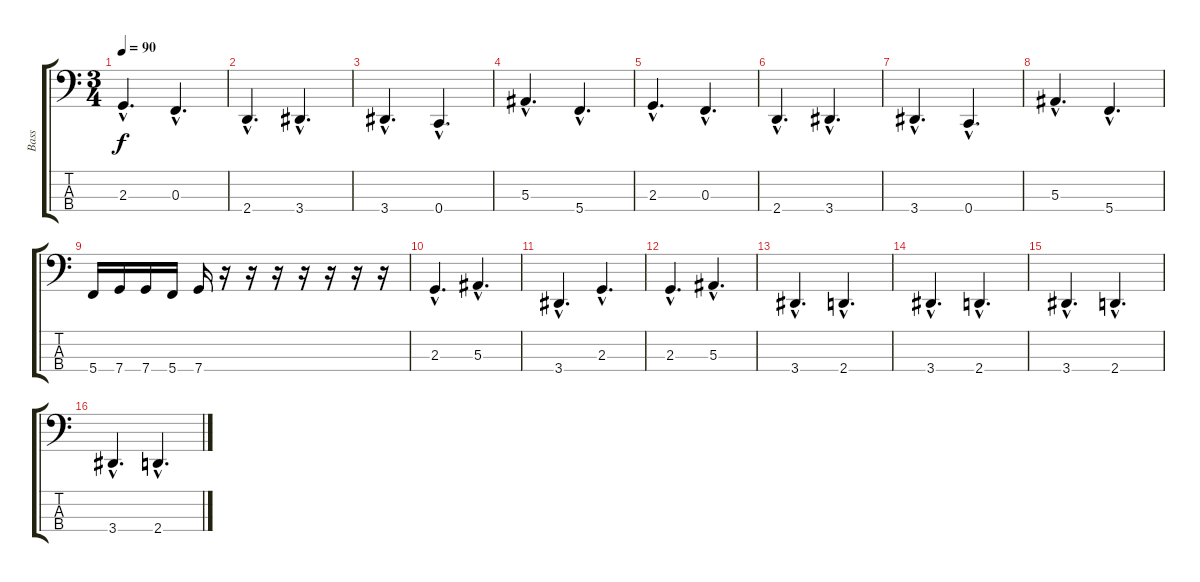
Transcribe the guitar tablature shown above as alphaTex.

\track ("Bass" "Bass") {instrument electricbassfinger}
\staff {score tabs}
\tuning (Eb2 Bb1 F1 C1) {hide}
\ts (3 4)
\tempo 90
\clef f4
\ks c
2.3{hac}.4{d dy f} 0.3{hac}.4{d} |
2.4{hac}.4{d} 3.4{hac}.4{d} |
3.4{hac}.4{d} 0.4{hac}.4{d} |
5.3{hac}.4{d} 5.4{hac}.4{d} |
2.3{hac}.4{d} 0.3{hac}.4{d} |
2.4{hac}.4{d} 3.4{hac}.4{d} |
3.4{hac}.4{d} 0.4{hac}.4{d} |
5.3{hac}.4{d} 5.4{hac}.4{d} |
5.4.16 7.4.16 7.4.16 5.4.16 7.4.16 r.16 r.16 r.16 r.16 r.16 r.16 r.16 |
2.3{hac}.4{d} 5.3{hac}.4{d} |
3.4{hac}.4{d} 2.3{hac}.4{d} |
2.3{hac}.4{d} 5.3{hac}.4{d} |
3.4{hac}.4{d} 2.4{hac}.4{d} |
3.4{hac}.4{d} 2.4{hac}.4{d} |
3.4{hac}.4{d} 2.4{hac}.4{d} |
3.4{hac}.4{d} 2.4{hac}.4{d}
